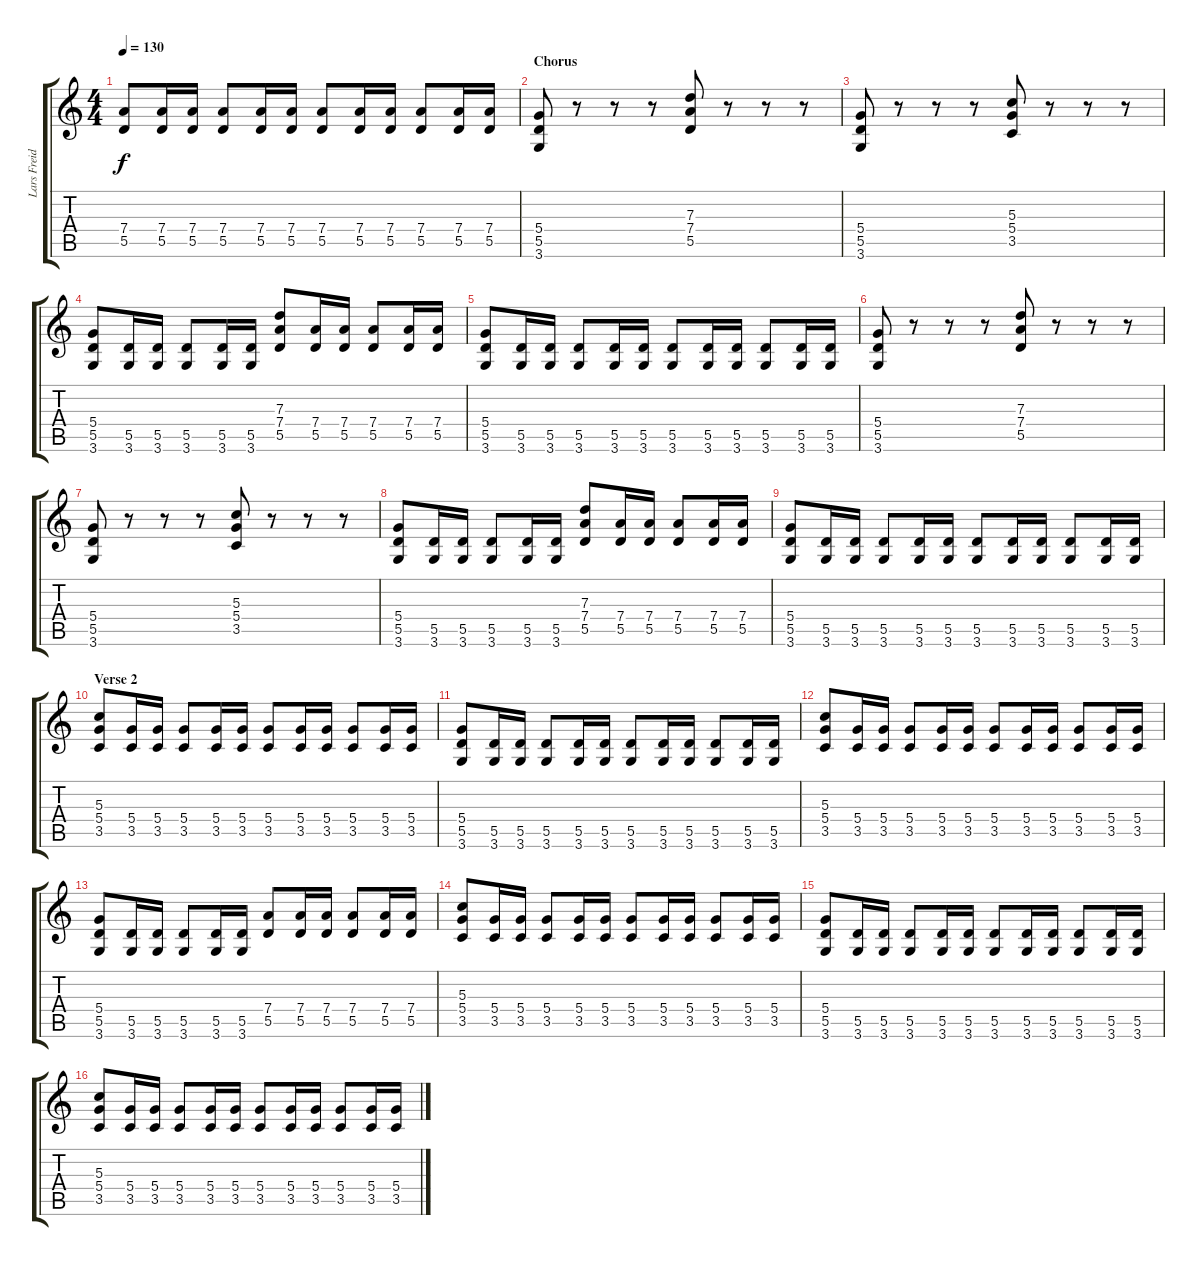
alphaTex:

\track ("Lars Freidriksen" "Lars Freid") {instrument distortionguitar}
\staff {score tabs}
\tuning (E4 B3 G3 D3 A2 E2) {hide}
\ts (4 4)
\tempo 130
\clef g2
\ks c
(7.4 5.5).8{dy f} (7.4 5.5).16 (7.4 5.5).16 (7.4 5.5).8 (7.4 5.5).16 (7.4 5.5).16 (7.4 5.5).8 (7.4 5.5).16 (7.4 5.5).16 (7.4 5.5).8 (7.4 5.5).16 (7.4 5.5).16 |
\section ("" "Chorus")
(5.4 5.5 3.6).8 r.8 r.8 r.8 (7.3 7.4 5.5).8 r.8 r.8 r.8 |
(5.4 5.5 3.6).8 r.8 r.8 r.8 (5.3 5.4 3.5).8 r.8 r.8 r.8 |
(5.4 5.5 3.6).8 (5.5 3.6).16 (5.5 3.6).16 (5.5 3.6).8 (5.5 3.6).16 (5.5 3.6).16 (7.3 7.4 5.5).8 (7.4 5.5).16 (7.4 5.5).16 (7.4 5.5).8 (7.4 5.5).16 (7.4 5.5).16 |
(5.4 5.5 3.6).8 (5.5 3.6).16 (5.5 3.6).16 (5.5 3.6).8 (5.5 3.6).16 (5.5 3.6).16 (5.5 3.6).8 (5.5 3.6).16 (5.5 3.6).16 (5.5 3.6).8 (5.5 3.6).16 (5.5 3.6).16 |
(5.4 5.5 3.6).8 r.8 r.8 r.8 (7.3 7.4 5.5).8 r.8 r.8 r.8 |
(5.4 5.5 3.6).8 r.8 r.8 r.8 (5.3 5.4 3.5).8 r.8 r.8 r.8 |
(5.4 5.5 3.6).8 (5.5 3.6).16 (5.5 3.6).16 (5.5 3.6).8 (5.5 3.6).16 (5.5 3.6).16 (7.3 7.4 5.5).8 (7.4 5.5).16 (7.4 5.5).16 (7.4 5.5).8 (7.4 5.5).16 (7.4 5.5).16 |
(5.4 5.5 3.6).8 (5.5 3.6).16 (5.5 3.6).16 (5.5 3.6).8 (5.5 3.6).16 (5.5 3.6).16 (5.5 3.6).8 (5.5 3.6).16 (5.5 3.6).16 (5.5 3.6).8 (5.5 3.6).16 (5.5 3.6).16 |
\section ("" "Verse 2")
(5.3 5.4 3.5).8 (5.4 3.5).16 (5.4 3.5).16 (5.4 3.5).8 (5.4 3.5).16 (5.4 3.5).16 (5.4 3.5).8 (5.4 3.5).16 (5.4 3.5).16 (5.4 3.5).8 (5.4 3.5).16 (5.4 3.5).16 |
(5.4 5.5 3.6).8 (5.5 3.6).16 (5.5 3.6).16 (5.5 3.6).8 (5.5 3.6).16 (5.5 3.6).16 (5.5 3.6).8 (5.5 3.6).16 (5.5 3.6).16 (5.5 3.6).8 (5.5 3.6).16 (5.5 3.6).16 |
(5.3 5.4 3.5).8 (5.4 3.5).16 (5.4 3.5).16 (5.4 3.5).8 (5.4 3.5).16 (5.4 3.5).16 (5.4 3.5).8 (5.4 3.5).16 (5.4 3.5).16 (5.4 3.5).8 (5.4 3.5).16 (5.4 3.5).16 |
(5.4 5.5 3.6).8 (5.5 3.6).16 (5.5 3.6).16 (5.5 3.6).8 (5.5 3.6).16 (5.5 3.6).16 (7.4 5.5).8 (7.4 5.5).16 (7.4 5.5).16 (7.4 5.5).8 (7.4 5.5).16 (7.4 5.5).16 |
(5.3 5.4 3.5).8 (5.4 3.5).16 (5.4 3.5).16 (5.4 3.5).8 (5.4 3.5).16 (5.4 3.5).16 (5.4 3.5).8 (5.4 3.5).16 (5.4 3.5).16 (5.4 3.5).8 (5.4 3.5).16 (5.4 3.5).16 |
(5.4 5.5 3.6).8 (5.5 3.6).16 (5.5 3.6).16 (5.5 3.6).8 (5.5 3.6).16 (5.5 3.6).16 (5.5 3.6).8 (5.5 3.6).16 (5.5 3.6).16 (5.5 3.6).8 (5.5 3.6).16 (5.5 3.6).16 |
(5.3 5.4 3.5).8 (5.4 3.5).16 (5.4 3.5).16 (5.4 3.5).8 (5.4 3.5).16 (5.4 3.5).16 (5.4 3.5).8 (5.4 3.5).16 (5.4 3.5).16 (5.4 3.5).8 (5.4 3.5).16 (5.4 3.5).16
